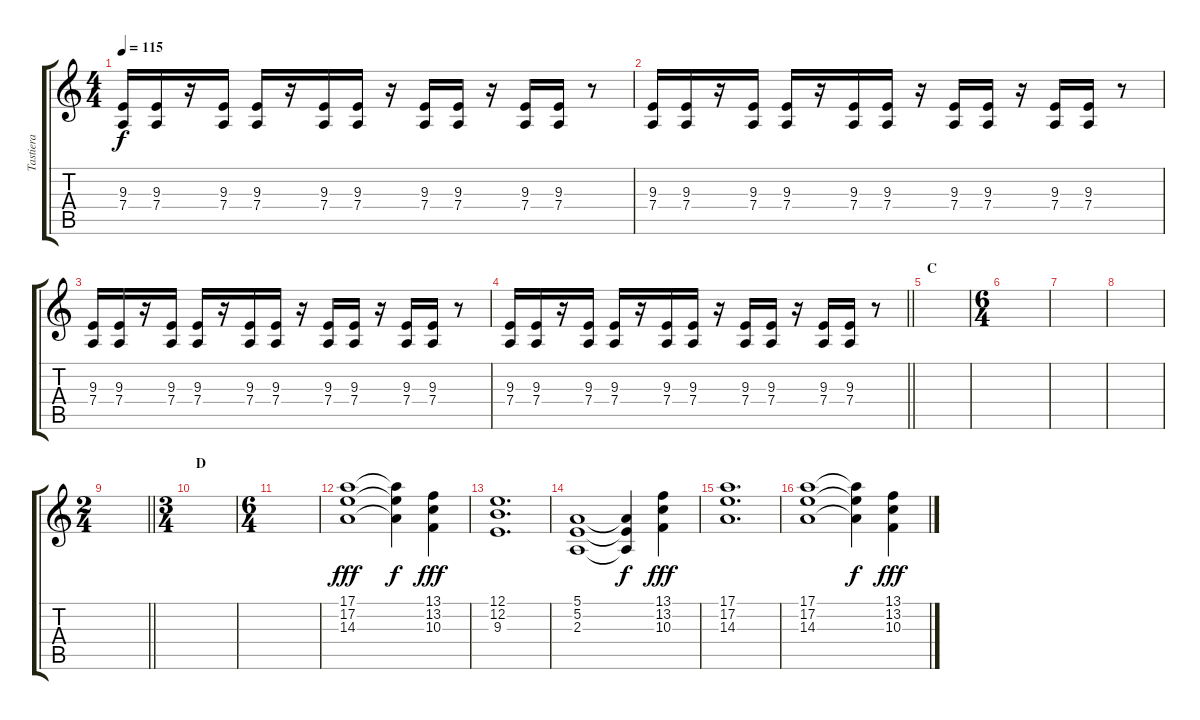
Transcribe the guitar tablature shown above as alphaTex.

\track ("Tastiera" "Tastiera") {instrument accordion}
\staff {score tabs}
\tuning (E4 B3 G3 D3 A2 E2) {hide}
\ts (4 4)
\tempo 115
\clef g2
\ks c
(9.3 7.4).16{dy f} (9.3 7.4).16 r.16 (9.3 7.4).16 (9.3 7.4).16 r.16 (9.3 7.4).16 (9.3 7.4).16 r.16 (9.3 7.4).16 (9.3 7.4).16 r.16 (9.3 7.4).16 (9.3 7.4).16 r.8 |
(9.3 7.4).16 (9.3 7.4).16 r.16 (9.3 7.4).16 (9.3 7.4).16 r.16 (9.3 7.4).16 (9.3 7.4).16 r.16 (9.3 7.4).16 (9.3 7.4).16 r.16 (9.3 7.4).16 (9.3 7.4).16 r.8 |
(9.3 7.4).16 (9.3 7.4).16 r.16 (9.3 7.4).16 (9.3 7.4).16 r.16 (9.3 7.4).16 (9.3 7.4).16 r.16 (9.3 7.4).16 (9.3 7.4).16 r.16 (9.3 7.4).16 (9.3 7.4).16 r.8 |
\barLineRight lightlight
(9.3 7.4).16 (9.3 7.4).16 r.16 (9.3 7.4).16 (9.3 7.4).16 r.16 (9.3 7.4).16 (9.3 7.4).16 r.16 (9.3 7.4).16 (9.3 7.4).16 r.16 (9.3 7.4).16 (9.3 7.4).16 r.8 |
\section ("" "C")
|
\ts (6 4)
|
|
|
\ts (2 4)
\barLineRight lightlight
|
\ts (3 4)
\section ("" "D")
|
\ts (6 4)
|
(17.1 17.2 14.3).1{dy fff} (17.1{t} 17.2{t} 14.3{t}).4{dy f} (13.1 13.2 10.3).4{dy fff} |
(12.1 12.2 9.3).1{d} |
(5.1 5.2 2.3).1 (5.1{t} 5.2{t} 2.3{t}).4{dy f} (13.1 13.2 10.3).4{dy fff} |
(17.1 17.2 14.3).1{d} |
(17.1 17.2 14.3).1 (17.1{t} 17.2{t} 14.3{t}).4{dy f} (13.1 13.2 10.3).4{dy fff}
